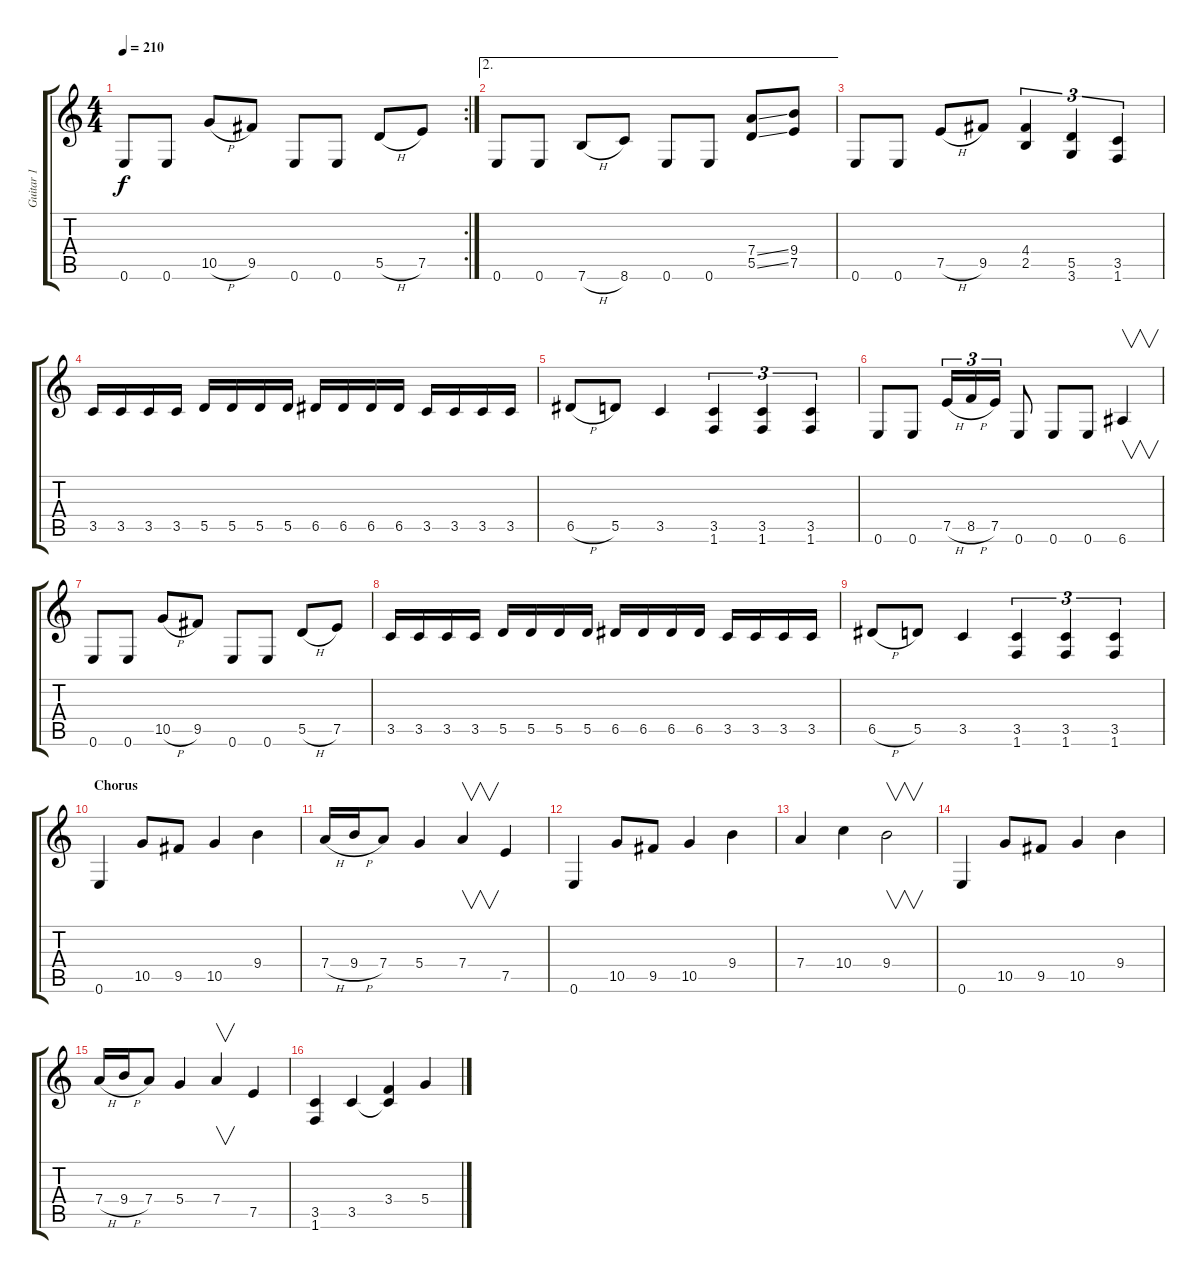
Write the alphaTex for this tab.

\track ("Guitar 1" "Guitar 1") {instrument distortionguitar}
\staff {score tabs}
\tuning (E4 B3 G3 D3 A2 E2) {hide}
\rc 2
\ts (4 4)
\tempo 210
\clef g2
\ks c
0.6.8{dy f} 0.6.8 10.5{h}.8 9.5.8 0.6.8 0.6.8 5.5{h}.8 7.5.8 |
\ae 2
0.6.8 0.6.8 7.6{h}.8 8.6.8 0.6.8 0.6.8 (7.4{ss} 5.5{ss}).8 (9.4 7.5).8 |
0.6.8 0.6.8 7.5{h}.8 9.5.8 (4.4 2.5).4{tu (3 2)} (5.5 3.6).4{tu (3 2)} (3.5 1.6).4{tu (3 2)} |
3.5.16 3.5.16 3.5.16 3.5.16 5.5.16 5.5.16 5.5.16 5.5.16 6.5.16 6.5.16 6.5.16 6.5.16 3.5.16 3.5.16 3.5.16 3.5.16 |
6.5{h}.8 5.5.8 3.5.4 (3.5 1.6).4{tu (3 2)} (3.5 1.6).4{tu (3 2)} (3.5 1.6).4{tu (3 2)} |
0.6.8 0.6.8 7.5{h}.16{tu (3 2)} 8.5{h}.16{tu (3 2)} 7.5.16{tu (3 2)} 0.6.8 0.6.8 0.6.8 6.6.4{v} |
0.6.8 0.6.8 10.5{h}.8 9.5.8 0.6.8 0.6.8 5.5{h}.8 7.5.8 |
3.5.16 3.5.16 3.5.16 3.5.16 5.5.16 5.5.16 5.5.16 5.5.16 6.5.16 6.5.16 6.5.16 6.5.16 3.5.16 3.5.16 3.5.16 3.5.16 |
6.5{h}.8 5.5.8 3.5.4 (3.5 1.6).4{tu (3 2)} (3.5 1.6).4{tu (3 2)} (3.5 1.6).4{tu (3 2)} |
\section ("" "Chorus")
0.6.4 10.5.8 9.5.8 10.5.4 9.4.4 |
7.4{h}.16 9.4{h}.16 7.4.8 5.4.4 7.4.4{v} 7.5.4 |
0.6.4 10.5.8 9.5.8 10.5.4 9.4.4 |
7.4.4 10.4.4 9.4.2{v} |
0.6.4 10.5.8 9.5.8 10.5.4 9.4.4 |
7.4{h}.16 9.4{h}.16 7.4.8 5.4.4 7.4.4{v} 7.5.4 |
(3.5 1.6).4 3.5.4 (3.4 3.5{t}).4 5.4.4
